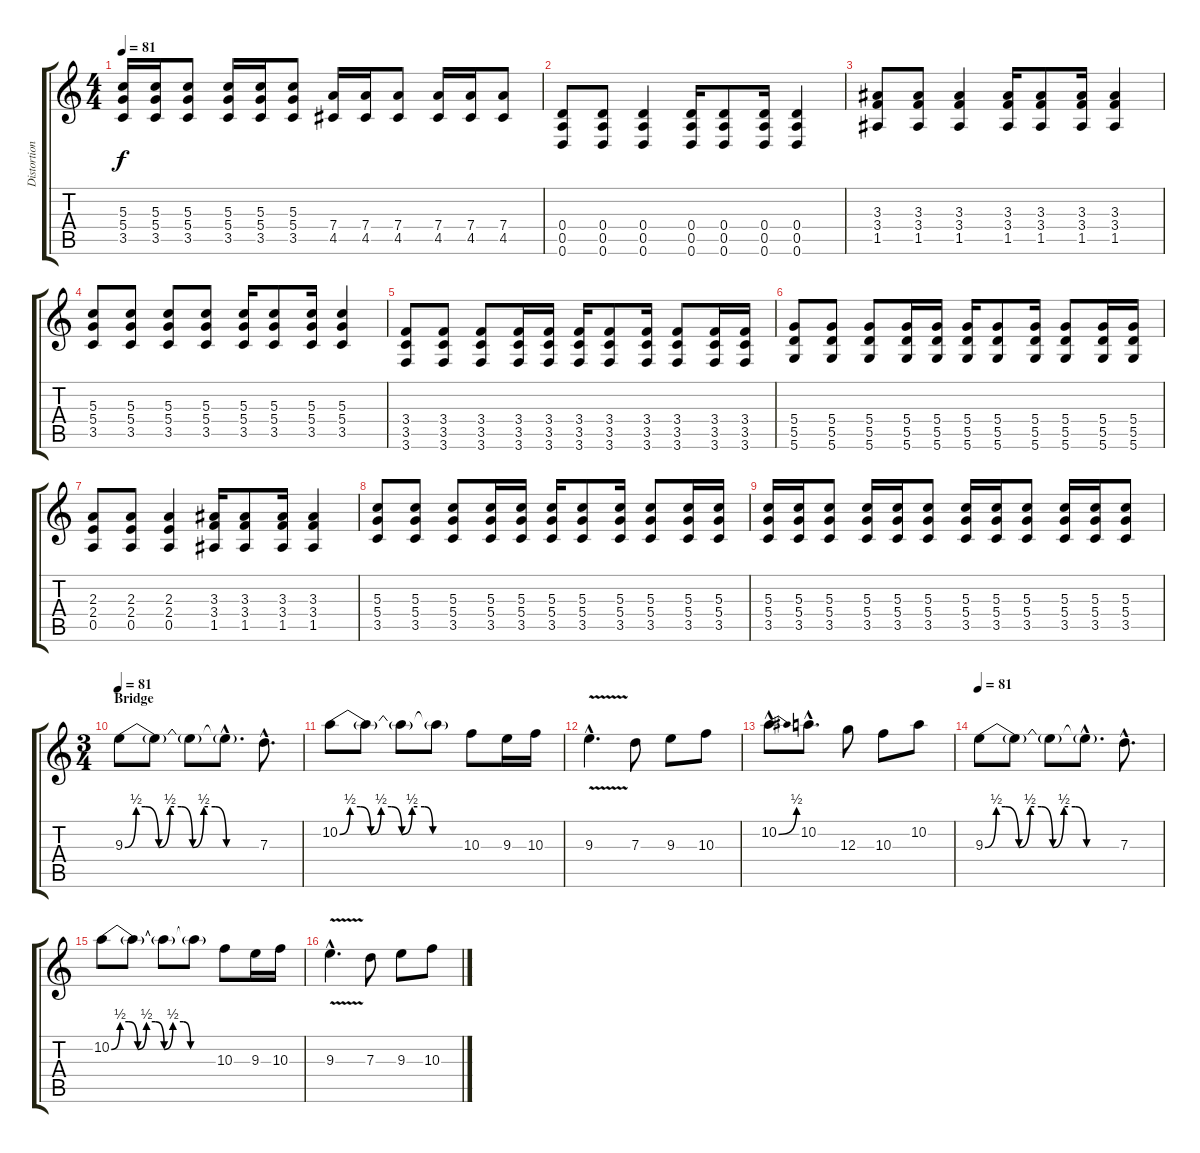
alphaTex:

\track ("Distortion Guitar" "Distortion") {instrument distortionguitar}
\staff {score tabs}
\tuning (E4 B3 G3 D3 A2 D2) {hide}
\ts (4 4)
\tempo 81
\clef g2
\ks c
(5.3 5.4 3.5).16{dy f} (5.3 5.4 3.5).16 (5.3 5.4 3.5).8 (5.3 5.4 3.5).16 (5.3 5.4 3.5).16 (5.3 5.4 3.5).8 (7.4 4.5).16 (7.4 4.5).16 (7.4 4.5).8 (7.4 4.5).16 (7.4 4.5).16 (7.4 4.5).8 |
(0.4 0.5 0.6).8 (0.4 0.5 0.6).8 (0.4 0.5 0.6).4 (0.4 0.5 0.6).16 (0.4 0.5 0.6).8 (0.4 0.5 0.6).16 (0.4 0.5 0.6).4 |
(3.3 3.4 1.5).8 (3.3 3.4 1.5).8 (3.3 3.4 1.5).4 (3.3 3.4 1.5).16 (3.3 3.4 1.5).8 (3.3 3.4 1.5).16 (3.3 3.4 1.5).4 |
(5.3 5.4 3.5).8 (5.3 5.4 3.5).8 (5.3 5.4 3.5).8 (5.3 5.4 3.5).8 (5.3 5.4 3.5).16 (5.3 5.4 3.5).8 (5.3 5.4 3.5).16 (5.3 5.4 3.5).4 |
(3.4 3.5 3.6).8 (3.4 3.5 3.6).8 (3.4 3.5 3.6).8 (3.4 3.5 3.6).16 (3.4 3.5 3.6).16 (3.4 3.5 3.6).16 (3.4 3.5 3.6).8 (3.4 3.5 3.6).16 (3.4 3.5 3.6).8 (3.4 3.5 3.6).16 (3.4 3.5 3.6).16 |
(5.4 5.5 5.6).8 (5.4 5.5 5.6).8 (5.4 5.5 5.6).8 (5.4 5.5 5.6).16 (5.4 5.5 5.6).16 (5.4 5.5 5.6).16 (5.4 5.5 5.6).8 (5.4 5.5 5.6).16 (5.4 5.5 5.6).8 (5.4 5.5 5.6).16 (5.4 5.5 5.6).16 |
(2.3 2.4 0.5).8 (2.3 2.4 0.5).8 (2.3 2.4 0.5).4 (3.3 3.4 1.5).16 (3.3 3.4 1.5).8 (3.3 3.4 1.5).16 (3.3 3.4 1.5).4 |
(5.3 5.4 3.5).8 (5.3 5.4 3.5).8 (5.3 5.4 3.5).8 (5.3 5.4 3.5).16 (5.3 5.4 3.5).16 (5.3 5.4 3.5).16 (5.3 5.4 3.5).8 (5.3 5.4 3.5).16 (5.3 5.4 3.5).8 (5.3 5.4 3.5).16 (5.3 5.4 3.5).16 |
(5.3 5.4 3.5).16 (5.3 5.4 3.5).16 (5.3 5.4 3.5).8 (5.3 5.4 3.5).16 (5.3 5.4 3.5).16 (5.3 5.4 3.5).8 (5.3 5.4 3.5).16 (5.3 5.4 3.5).16 (5.3 5.4 3.5).8 (5.3 5.4 3.5).16 (5.3 5.4 3.5).16 (5.3 5.4 3.5).8 |
\ts (3 4)
\section ("" "Bridge")
\tempo 81
9.3{be (custom 0 0 5 2 9 2 15 0 20 2 25 2 30 0 35 2 40 2 45 0 60 0)}.8 9.3{t}.8 9.3{t}.8 9.3{hac t}.8{d} 7.3{hac}.8{d} |
10.2{be (custom 0 0 5 2 10 2 15 0 20 2 25 2 30 0 35 2 41 2 45 0 60 0)}.8 10.2{t}.8 10.2{t}.8 10.2{t}.8 10.3.8 9.3.16 10.3.16 |
9.3{v hac}.4{d} 7.3.8 9.3.8 10.3.8 |
10.2{be (bend 0 0 60 2) hac}.8{d} 10.2{hac}.8{d} 12.3.8 10.3.8 10.2.8 |
\tempo 81
9.3{be (custom 0 0 5 2 9 2 15 0 20 2 25 2 30 0 35 2 40 2 45 0 60 0)}.8 9.3{t}.8 9.3{t}.8 9.3{hac t}.8{d} 7.3{hac}.8{d} |
10.2{be (custom 0 0 5 2 10 2 15 0 20 2 25 2 30 0 35 2 41 2 45 0 60 0)}.8 10.2{t}.8 10.2{t}.8 10.2{t}.8 10.3.8 9.3.16 10.3.16 |
9.3{v hac}.4{d} 7.3.8 9.3.8 10.3.8
